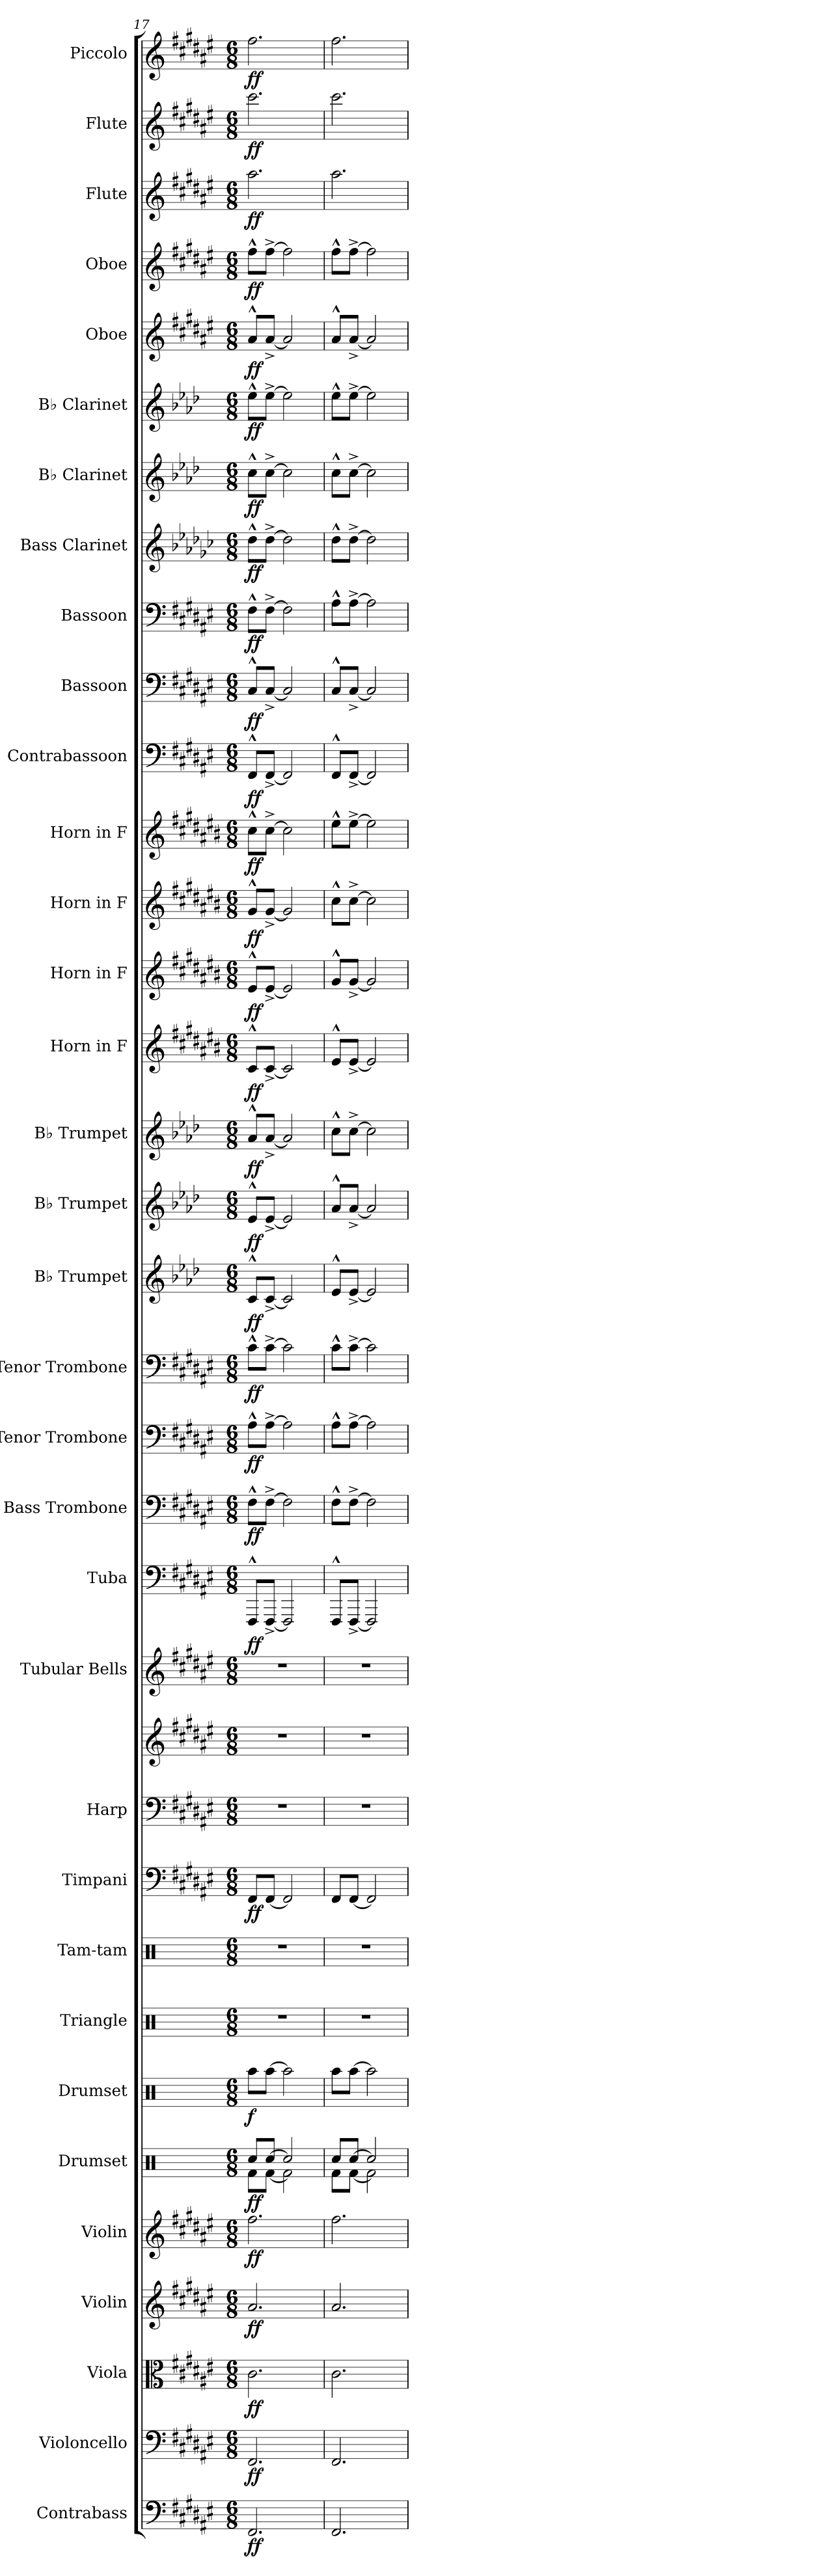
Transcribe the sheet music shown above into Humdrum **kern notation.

**kern	**dynam	**kern	**dynam	**kern	**dynam	**kern	**dynam	**kern	**dynam	**kern	**dynam	**kern	**dynam	**kern	**kern	**kern	**dynam	**kern	**kern	**kern	**kern	**dynam	**kern	**dynam	**kern	**dynam	**kern	**dynam	**kern	**dynam	**kern	**dynam	**kern	**dynam	**kern	**dynam	**kern	**dynam	**kern	**dynam	**kern	**dynam	**kern	**dynam	**kern	**dynam	**kern	**dynam	**kern	**dynam	**kern	**dynam	**kern	**dynam	**kern	**dynam	**kern	**dynam	**kern	**dynam	**kern	**dynam	**kern	**dynam
*part34	*part34	*part33	*part33	*part32	*part32	*part31	*part31	*part30	*part30	*part29	*part29	*part28	*part28	*part27	*part26	*part25	*part25	*part24	*part24	*part23	*part22	*part22	*part21	*part21	*part20	*part20	*part19	*part19	*part18	*part18	*part17	*part17	*part16	*part16	*part15	*part15	*part14	*part14	*part13	*part13	*part12	*part12	*part11	*part11	*part10	*part10	*part9	*part9	*part8	*part8	*part7	*part7	*part6	*part6	*part5	*part5	*part4	*part4	*part3	*part3	*part2	*part2	*part1	*part1
*staff35	*staff35	*staff34	*staff34	*staff33	*staff33	*staff32	*staff32	*staff31	*staff31	*staff30	*staff30	*staff29	*staff29	*staff28	*staff27	*staff26	*staff26	*staff25	*staff24	*staff23	*staff22	*staff22	*staff21	*staff21	*staff20	*staff20	*staff19	*staff19	*staff18	*staff18	*staff17	*staff17	*staff16	*staff16	*staff15	*staff15	*staff14	*staff14	*staff13	*staff13	*staff12	*staff12	*staff11	*staff11	*staff10	*staff10	*staff9	*staff9	*staff8	*staff8	*staff7	*staff7	*staff6	*staff6	*staff5	*staff5	*staff4	*staff4	*staff3	*staff3	*staff2	*staff2	*staff1	*staff1
*I"Contrabass	*	*I"Violoncello	*	*I"Viola	*	*I"Violin	*	*I"Violin	*	*I"Drumset	*	*I"Drumset	*	*I"Triangle	*I"Tam-tam	*I"Timpani	*	*I"Harp	*	*I"Tubular Bells	*I"Tuba	*	*I"Bass Trombone	*	*I"Tenor Trombone	*	*I"Tenor Trombone	*	*I"B♭ Trumpet	*	*I"B♭ Trumpet	*	*I"B♭ Trumpet	*	*I"Horn in F	*	*I"Horn in F	*	*I"Horn in F	*	*I"Horn in F	*	*I"Contrabassoon	*	*I"Bassoon	*	*I"Bassoon	*	*I"Bass Clarinet	*	*I"B♭ Clarinet	*	*I"B♭ Clarinet	*	*I"Oboe	*	*I"Oboe	*	*I"Flute	*	*I"Flute	*	*I"Piccolo	*
*I'Cb.	*	*I'Vc.	*	*I'Vla.	*	*I'Vln.	*	*I'Vln.	*	*I'Drs.	*	*I'Drs.	*	*I'Trgl.	*I'Tam-tam	*I'Timp.	*	*I'Hrp.	*	*I'Tu. Be.	*I'Tba.	*	*I'B. Tbn.	*	*I'T. Tbn.	*	*I'T. Tbn.	*	*I'B♭ Tpt.	*	*I'B♭ Tpt.	*	*I'B♭ Tpt.	*	*	*	*	*	*	*	*	*	*I'Cbsn.	*	*I'Bsn.	*	*I'Bsn.	*	*I'B. Cl.	*	*I'B♭ Cl.	*	*I'B♭ Cl.	*	*I'Ob.	*	*I'Ob.	*	*I'Fl.	*	*I'Fl.	*	*I'Picc.	*
*clefF4	*	*clefF4	*	*clefC3	*	*clefG2	*	*clefG2	*	*clefX	*	*clefX	*	*clefX	*clefX	*clefF4	*	*clefF4	*clefG2	*clefG2	*clefF4	*	*clefF4	*	*clefF4	*	*clefF4	*	*clefG2	*	*clefG2	*	*clefG2	*	*clefG2	*	*clefG2	*	*clefG2	*	*clefG2	*	*clefF4	*	*clefF4	*	*clefF4	*	*clefG2	*	*clefG2	*	*clefG2	*	*clefG2	*	*clefG2	*	*clefG2	*	*clefG2	*	*clefG2	*
*ITrd7c12	*	*	*	*	*	*	*	*	*	*	*	*	*	*	*	*	*	*	*	*	*	*	*	*	*	*	*	*	*ITrd1c2	*	*ITrd1c2	*	*ITrd1c2	*	*ITrd4c7	*	*ITrd4c7	*	*ITrd4c7	*	*ITrd4c7	*	*ITrd7c12	*	*	*	*	*	*ITrd8c14	*	*ITrd1c2	*	*ITrd1c2	*	*	*	*	*	*	*	*	*	*ITrd-7c-12	*
*k[f#c#g#d#a#e#]	*	*k[f#c#g#d#a#e#]	*	*k[f#c#g#d#a#e#]	*	*k[f#c#g#d#a#e#]	*	*k[f#c#g#d#a#e#]	*	*k[]	*	*k[]	*	*k[]	*k[]	*k[f#c#g#d#a#e#]	*	*k[f#c#g#d#a#e#]	*k[f#c#g#d#a#e#]	*k[f#c#g#d#a#e#]	*k[f#c#g#d#a#e#]	*	*k[f#c#g#d#a#e#]	*	*k[f#c#g#d#a#e#]	*	*k[f#c#g#d#a#e#]	*	*k[b-e-a-d-g-c-]	*	*k[b-e-a-d-g-c-]	*	*k[b-e-a-d-g-c-]	*	*k[f#c#g#d#a#e#]	*	*k[f#c#g#d#a#e#]	*	*k[f#c#g#d#a#e#]	*	*k[f#c#g#d#a#e#]	*	*k[f#c#g#d#a#e#]	*	*k[f#c#g#d#a#e#]	*	*k[f#c#g#d#a#e#]	*	*k[b-e-a-d-g-c-]	*	*k[b-e-a-d-g-c-]	*	*k[b-e-a-d-g-c-]	*	*k[f#c#g#d#a#e#]	*	*k[f#c#g#d#a#e#]	*	*k[f#c#g#d#a#e#]	*	*k[f#c#g#d#a#e#]	*	*k[f#c#g#d#a#e#]	*
*M6/8	*	*M6/8	*	*M6/8	*	*M6/8	*	*M6/8	*	*M6/8	*	*M6/8	*	*M6/8	*M6/8	*M6/8	*	*M6/8	*M6/8	*M6/8	*M6/8	*	*M6/8	*	*M6/8	*	*M6/8	*	*M6/8	*	*M6/8	*	*M6/8	*	*M6/8	*	*M6/8	*	*M6/8	*	*M6/8	*	*M6/8	*	*M6/8	*	*M6/8	*	*M6/8	*	*M6/8	*	*M6/8	*	*M6/8	*	*M6/8	*	*M6/8	*	*M6/8	*	*M6/8	*
=17	=17	=17	=17	=17	=17	=17	=17	=17	=17	=17	=17	=17	=17	=17	=17	=17	=17	=17	=17	=17	=17	=17	=17	=17	=17	=17	=17	=17	=17	=17	=17	=17	=17	=17	=17	=17	=17	=17	=17	=17	=17	=17	=17	=17	=17	=17	=17	=17	=17	=17	=17	=17	=17	=17	=17	=17	=17	=17	=17	=17	=17	=17	=17	=17
*	*	*	*	*	*	*	*	*	*	*^	*	*	*	*	*	*	*	*	*	*	*	*	*	*	*	*	*	*	*	*	*	*	*	*	*	*	*	*	*	*	*	*	*	*	*	*	*	*	*	*	*	*	*	*	*	*	*	*	*	*	*	*	*	*
!	!LO:DY:b	!	!LO:DY:b	!	!LO:DY:b	!	!LO:DY:b	!	!LO:DY:b	!	!	!LO:DY:b	!	!LO:DY:b	!	!	!	!LO:DY:b	!	!	!	!	!LO:DY:b	!	!LO:DY:b	!	!LO:DY:b	!	!LO:DY:b	!	!LO:DY:b	!	!LO:DY:b	!	!LO:DY:b	!	!LO:DY:b	!	!LO:DY:b	!	!LO:DY:b	!	!LO:DY:b	!	!LO:DY:b	!	!LO:DY:b	!	!LO:DY:b	!	!LO:DY:b	!	!LO:DY:b	!	!LO:DY:b	!	!LO:DY:b	!	!LO:DY:b	!	!LO:DY:b	!	!LO:DY:b	!	!LO:DY:b
2.FFF#/	ff	2.FF#/	ff	2.c#\	ff	2.a#/	ff	2.ff#\	ff	8Rcc/L	8Rf\L	ff	8Raa\L	f	2.r	2.r	8FF#/L	ff	2.r	2.r	2.r	8FFF#^^/L	ff	8F#^^\L	ff	8A#^^\L	ff	8c#^^\L	ff	8B-^^/L	ff	8d-^^/L	ff	8g-^^/L	ff	8F#^^/L	ff	8A#^^/L	ff	8c#^^/L	ff	8f#^^\L	ff	8FFF#^^/L	ff	8C#^^/L	ff	8F#^^\L	ff	8d-^^\L	ff	8b-^^\L	ff	8dd-^^\L	ff	8a#^^/L	ff	8ff#^^\L	ff	2.aa#\	ff	2.ccc#\	ff	2.fff#\	ff
.	.	.	.	.	.	.	.	.	.	[8Rcc/J	[8Rf\J	.	[8Raa\J	.	.	.	[8FF#/J	.	.	.	.	[8FFF#^/J	.	[8F#^\J	.	[8A#^\J	.	[8c#^\J	.	[8B-^/J	.	[8d-^/J	.	[8g-^/J	.	[8F#^/J	.	[8A#^/J	.	[8c#^/J	.	[8f#^\J	.	[8FFF#^/J	.	[8C#^/J	.	[8F#^\J	.	[8d-^\J	.	[8b-^\J	.	[8dd-^\J	.	[8a#^/J	.	[8ff#^\J	.	.	.	.	.	.	.
.	.	.	.	.	.	.	.	.	.	2Rcc/]	2Rf\]	.	2Raa\]	.	.	.	2FF#/]	.	.	.	.	2FFF#/]	.	2F#\]	.	2A#\]	.	2c#\]	.	2B-/]	.	2d-/]	.	2g-/]	.	2F#/]	.	2A#/]	.	2c#/]	.	2f#\]	.	2FFF#/]	.	2C#/]	.	2F#\]	.	2d-\]	.	2b-\]	.	2dd-\]	.	2a#/]	.	2ff#\]	.	.	.	.	.	.	.
=18	=18	=18	=18	=18	=18	=18	=18	=18	=18	=18	=18	=18	=18	=18	=18	=18	=18	=18	=18	=18	=18	=18	=18	=18	=18	=18	=18	=18	=18	=18	=18	=18	=18	=18	=18	=18	=18	=18	=18	=18	=18	=18	=18	=18	=18	=18	=18	=18	=18	=18	=18	=18	=18	=18	=18	=18	=18	=18	=18	=18	=18	=18	=18	=18	=18
2.FFF#/	.	2.FF#/	.	2.c#\	.	2.a#/	.	2.ff#\	.	8Rcc/L	8Rf\L	.	8Raa\L	.	2.r	2.r	8FF#/L	.	2.r	2.r	2.r	8FFF#^^/L	.	8F#^^\L	.	8A#^^\L	.	8c#^^\L	.	8d-^^/L	.	8g-^^/L	.	8b-^^\L	.	8A#^^/L	.	8c#^^/L	.	8f#^^\L	.	8a#^^\L	.	8FFF#^^/L	.	8C#^^/L	.	8A#^^\L	.	8d-^^\L	.	8b-^^\L	.	8dd-^^\L	.	8a#^^/L	.	8ff#^^\L	.	2.aa#\	.	2.ccc#\	.	2.fff#\	.
.	.	.	.	.	.	.	.	.	.	[8Rcc/J	[8Rf\J	.	[8Raa\J	.	.	.	[8FF#/J	.	.	.	.	[8FFF#^/J	.	[8F#^\J	.	[8A#^\J	.	[8c#^\J	.	[8d-^/J	.	[8g-^/J	.	[8b-^\J	.	[8A#^/J	.	[8c#^/J	.	[8f#^\J	.	[8a#^\J	.	[8FFF#^/J	.	[8C#^/J	.	[8A#^\J	.	[8d-^\J	.	[8b-^\J	.	[8dd-^\J	.	[8a#^/J	.	[8ff#^\J	.	.	.	.	.	.	.
.	.	.	.	.	.	.	.	.	.	2Rcc/]	2Rf\]	.	2Raa\]	.	.	.	2FF#/]	.	.	.	.	2FFF#/]	.	2F#\]	.	2A#\]	.	2c#\]	.	2d-/]	.	2g-/]	.	2b-\]	.	2A#/]	.	2c#/]	.	2f#\]	.	2a#\]	.	2FFF#/]	.	2C#/]	.	2A#\]	.	2d-\]	.	2b-\]	.	2dd-\]	.	2a#/]	.	2ff#\]	.	.	.	.	.	.	.
*	*	*	*	*	*	*	*	*	*	*v	*v	*	*	*	*	*	*	*	*	*	*	*	*	*	*	*	*	*	*	*	*	*	*	*	*	*	*	*	*	*	*	*	*	*	*	*	*	*	*	*	*	*	*	*	*	*	*	*	*	*	*	*	*	*	*
=	=	=	=	=	=	=	=	=	=	=	=	=	=	=	=	=	=	=	=	=	=	=	=	=	=	=	=	=	=	=	=	=	=	=	=	=	=	=	=	=	=	=	=	=	=	=	=	=	=	=	=	=	=	=	=	=	=	=	=	=	=	=	=	=
*-	*-	*-	*-	*-	*-	*-	*-	*-	*-	*-	*-	*-	*-	*-	*-	*-	*-	*-	*-	*-	*-	*-	*-	*-	*-	*-	*-	*-	*-	*-	*-	*-	*-	*-	*-	*-	*-	*-	*-	*-	*-	*-	*-	*-	*-	*-	*-	*-	*-	*-	*-	*-	*-	*-	*-	*-	*-	*-	*-	*-	*-	*-	*-	*-
